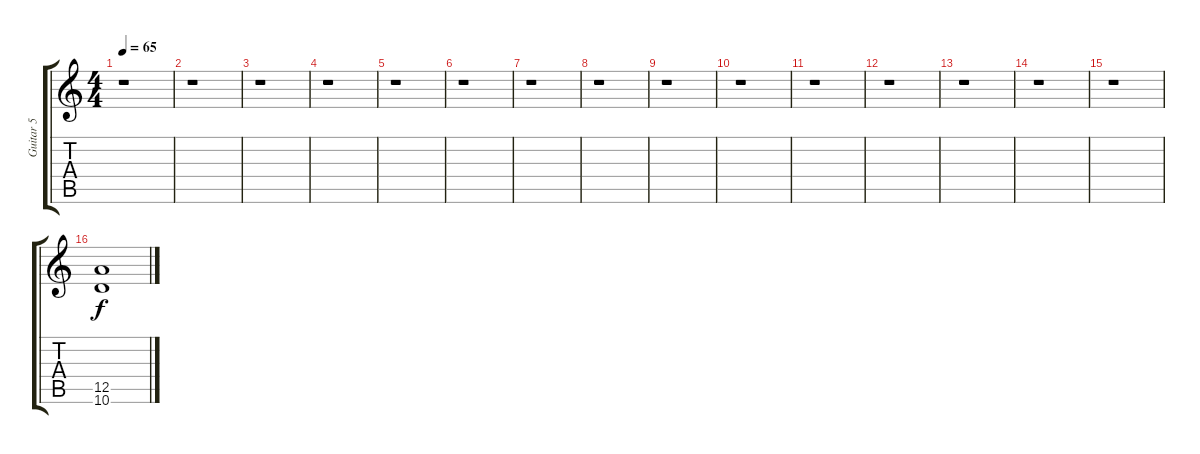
\track ("Guitar 5" "Guitar 5") {instrument overdrivenguitar}
\staff {score tabs}
\tuning (E4 B3 G3 D3 A2 E2) {hide}
\ts (4 4)
\tempo 65
\clef g2
\ks c
r.1{dy f} |
r.1 |
r.1 |
r.1 |
r.1 |
r.1 |
r.1 |
r.1 |
r.1 |
r.1 |
r.1 |
r.1 |
r.1 |
r.1 |
r.1 |
(12.5 10.6).1
